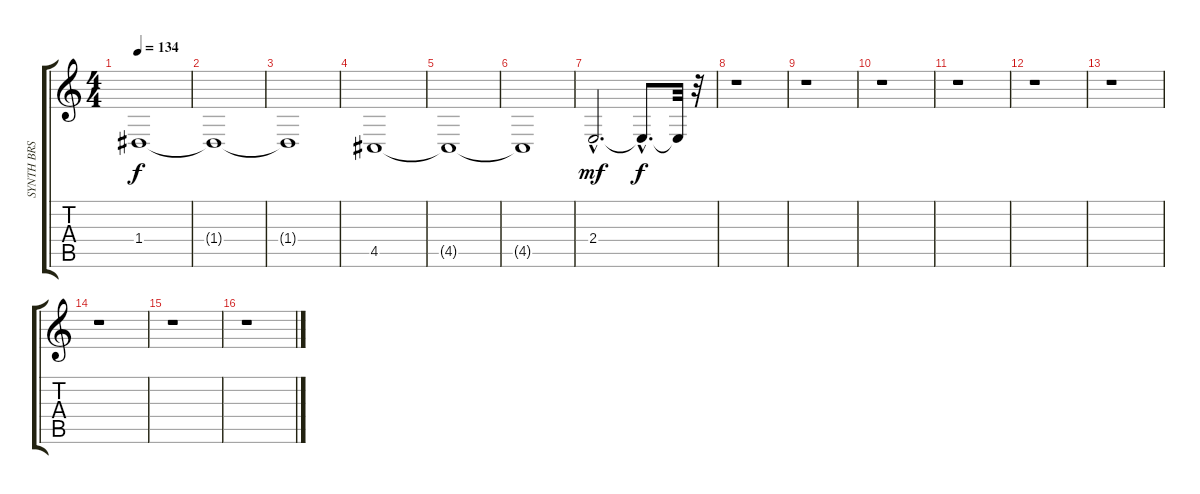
\track ("SYNTH BRS" "SYNTH BRS") {instrument synthbrass1}
\staff {score tabs}
\tuning (E4 B3 G3 D3 A2 E2) {hide}
\ts (4 4)
\tempo 134
\clef g2
\ks c
1.4{t}.1{dy f} |
1.4{t}.1 |
1.4{t}.1 |
4.5.1 |
4.5{t}.1 |
4.5{t}.1 |
2.4{hac}.2{d dy mf} 2.4{hac t}.8{d dy f} 2.4{t}.32 r.32 |
r.1 |
r.1 |
r.1 |
r.1 |
r.1 |
r.1 |
r.1 |
r.1 |
r.1
